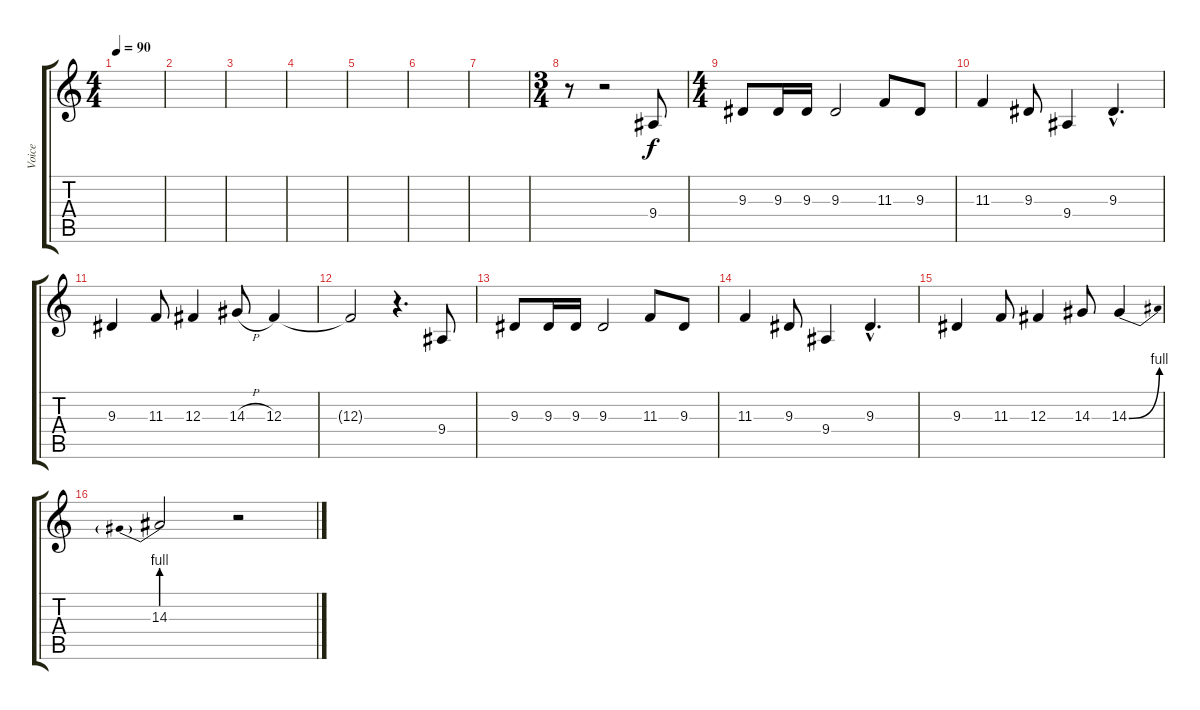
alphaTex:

\track ("Voice" "Voice") {instrument oboe}
\staff {score tabs}
\tuning (Eb4 Bb3 Gb3 Db3 Ab2 Eb2) {hide}
\ts (4 4)
\tempo 90
\clef g2
\ks c
|
|
|
|
|
|
|
\ts (3 4)
r.8 r.2 9.4.8 |
\ts (4 4)
9.3.8 9.3.16 9.3.16 9.3.2 11.3.8 9.3.8 |
11.3.4 9.3.8 9.4.4 9.3{hac}.4{d} |
9.3.4 11.3.8 12.3.4 14.3{h}.8 12.3.4 |
12.3{t}.2 r.4{d} 9.4.8 |
9.3.8 9.3.16 9.3.16 9.3.2 11.3.8 9.3.8 |
11.3.4 9.3.8 9.4.4 9.3{hac}.4{d} |
9.3.4 11.3.8 12.3.4 14.3.8 14.3{be (bend 0 0 60 4)}.4 |
14.3{be (prebend 0 4 60 4)}.2 r.2
